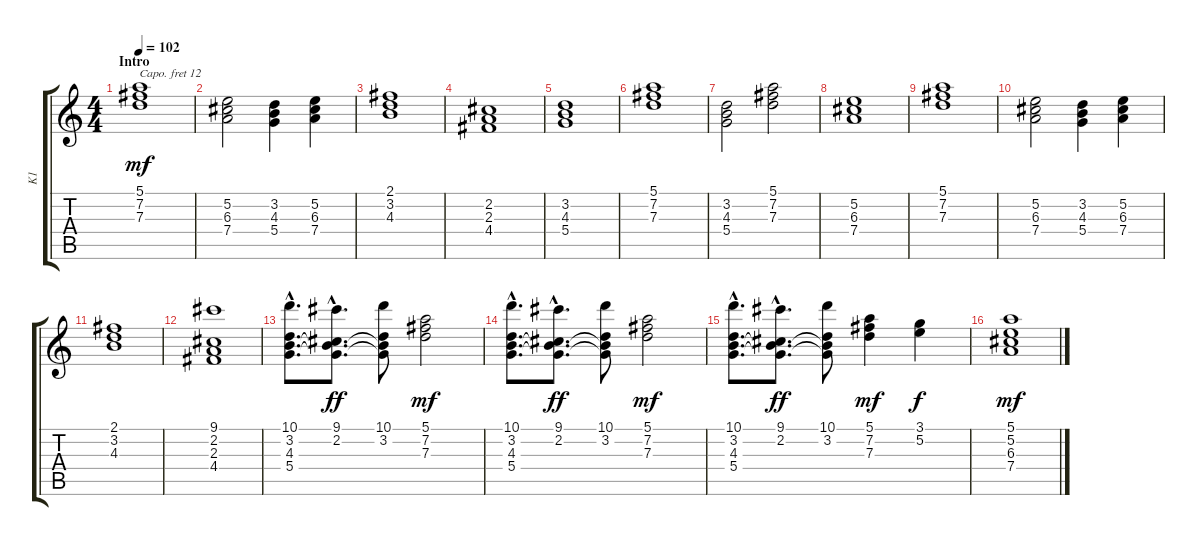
\track ("K1" "K1") {instrument stringensemble1}
\staff {score tabs}
\capo 12
\tuning (E4 B3 G3 D3 A2 E2) {hide}
\ts (4 4)
\section ("" "Intro")
\tempo 102
\clef g2
\ks c
(5.1 7.2 7.3).1{dy mf instrument stringensemble1} |
(5.2 6.3 7.4).2 (3.2 4.3 5.4).4 (5.2 6.3 7.4).4 |
(2.1 3.2 4.3).1 |
(2.2 2.3 4.4).1 |
(3.2 4.3 5.4).1 |
(5.1 7.2 7.3).1 |
(3.2 4.3 5.4).2 (5.1 7.2 7.3).2 |
(5.2 6.3 7.4).1 |
\section ("" "")
(5.1 7.2 7.3).1 |
(5.2 6.3 7.4).2 (3.2 4.3 5.4).4 (5.2 6.3 7.4).4 |
(2.1 3.2 4.3).1 |
(9.1 2.2 2.3 4.4).1 |
(10.1{hac} 3.2{hac} 4.3{hac} 5.4{hac}).8{d} (9.1{hac} 2.2{hac} 4.3{hac t} 5.4{hac t}).8{d dy ff} (10.1 3.2 4.3{t} 5.4{t}).8 (5.1 7.2 7.3).2{dy mf} |
(10.1{hac} 3.2{hac} 4.3{hac} 5.4{hac}).8{d} (9.1{hac} 2.2{hac} 4.3{hac t} 5.4{hac t}).8{d dy ff} (10.1 3.2 4.3{t} 5.4{t}).8 (5.1 7.2 7.3).2{dy mf} |
(10.1{hac} 3.2{hac} 4.3{hac} 5.4{hac}).8{d} (9.1{hac} 2.2{hac} 4.3{hac t} 5.4{hac t}).8{d dy ff} (10.1 3.2 4.3{t} 5.4{t}).8 (5.1 7.2 7.3).4{dy mf} (3.1 5.2).4{dy f} |
(5.1 5.2 6.3 7.4).1{dy mf}
